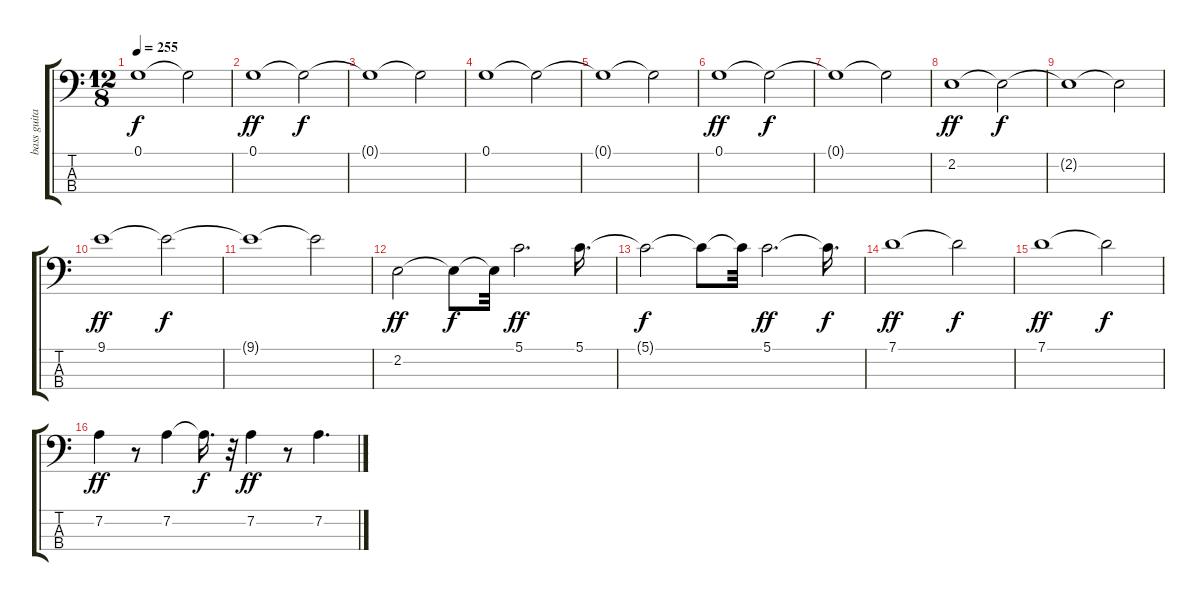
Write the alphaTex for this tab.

\track ("bass guitar         " "bass guita") {instrument electricbassfinger}
\staff {score tabs}
\tuning (G2 D2 A1 E1) {hide}
\ts (12 8)
\tempo 255
\clef f4
\ks c
0.1{t}.1{dy f} 0.1{t}.2 |
0.1.1{dy ff} 0.1{t}.2{dy f} |
0.1{t}.1 0.1{t}.2 |
0.1.1 0.1{t}.2 |
0.1{t}.1 0.1{t}.2 |
0.1.1{dy ff} 0.1{t}.2{dy f} |
0.1{t}.1 0.1{t}.2 |
2.2.1{dy ff} 2.2{t}.2{dy f} |
2.2{t}.1 2.2{t}.2 |
9.1.1{dy ff} 9.1{t}.2{dy f} |
9.1{t}.1 9.1{t}.2 |
2.2.2{dy ff} 2.2{t}.8{dy f} 2.2{t}.32 5.1.2{d dy ff} 5.1.16{d} |
5.1{t}.2{dy f} 5.1{t}.8 5.1{t}.32 5.1.2{d dy ff} 5.1{t}.16{d dy f} |
7.1.1{dy ff} 7.1{t}.2{dy f} |
7.1.1{dy ff} 7.1{t}.2{dy f} |
7.2.4{dy ff} r.8 7.2.4 7.2{t}.16{d dy f} r.32 7.2.4{dy ff} r.8 7.2.4{d}
